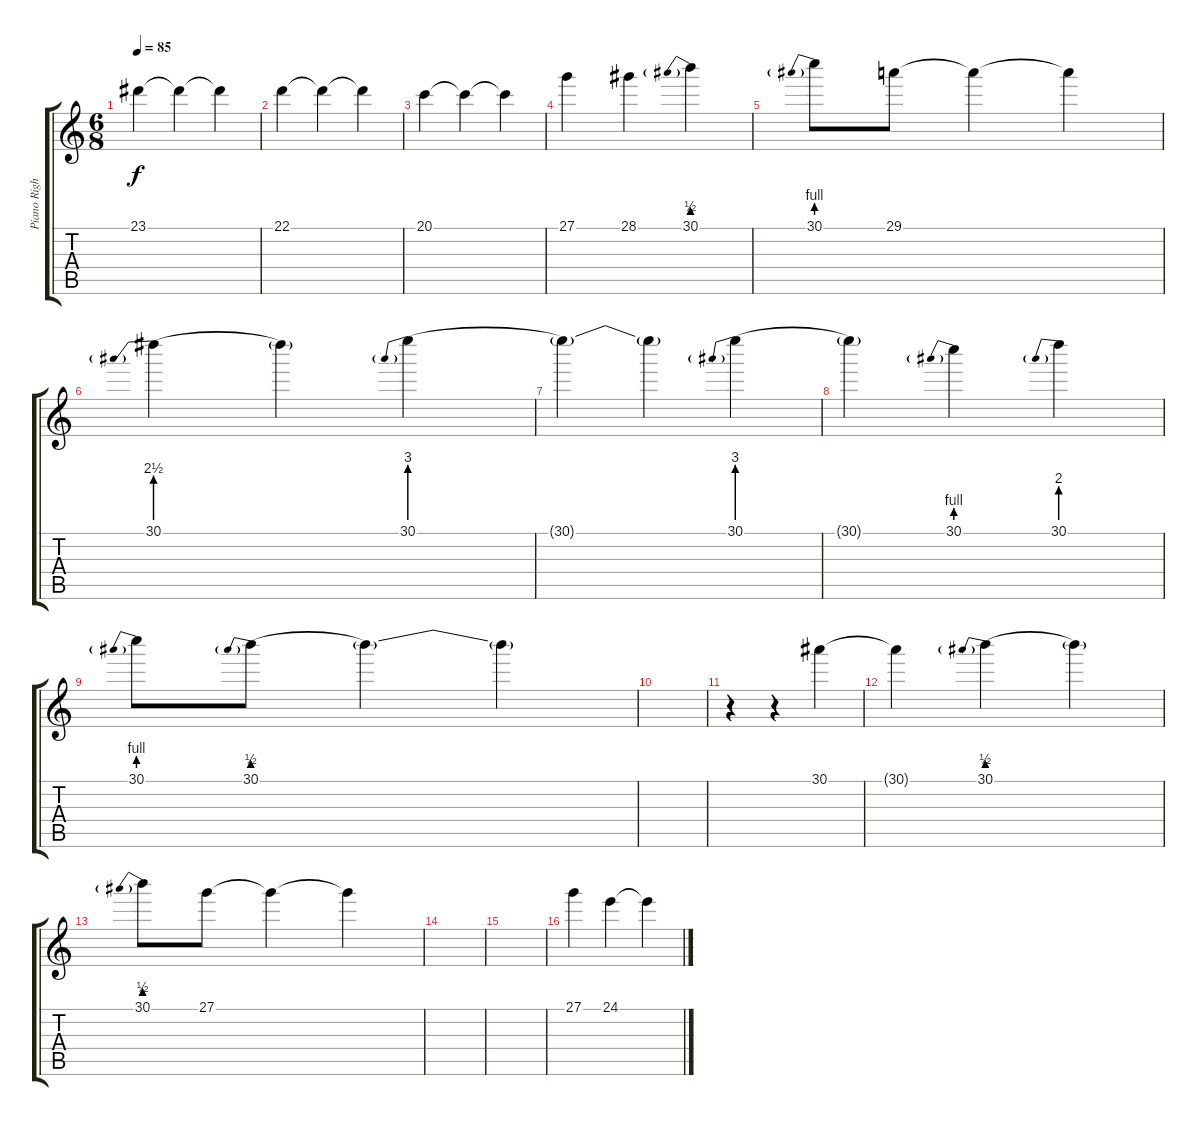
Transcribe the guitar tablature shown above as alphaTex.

\track ("Piano Right Hand" "Piano Righ") {instrument brightacousticpiano}
\staff {score tabs}
\tuning (E4 B3 G3 D3 A2 E2) {hide}
\ts (6 8)
\tempo 85
\clef g2
\ks c
23.1.4{dy f} 23.1{t}.4 23.1{t}.4 |
22.1.4 22.1{t}.4 22.1{t}.4 |
20.1.4 20.1{t}.4 20.1{t}.4 |
27.1.4 28.1.4 30.1{be (prebend 0 2 60 2)}.4 |
30.1{be (prebend 0 4 60 4)}.8 29.1.8 29.1{t}.4 29.1{t}.4 |
30.1{be (prebend 0 10 60 10)}.4 30.1{t}.4 30.1{be (prebend 0 12 60 12)}.4 |
30.1{t}.4 30.1{t}.4 30.1{be (prebend 0 12 60 12)}.4 |
30.1{t}.4 30.1{be (prebend 0 4 60 4)}.4 30.1{be (prebend 0 8 60 8)}.4 |
30.1{be (prebend 0 4 60 4)}.8 30.1{be (prebend 0 2 60 2)}.8 30.1{t}.4 30.1{t}.4 |
|
r.4 r.4 30.1.4 |
30.1{t}.4 30.1{be (prebend 0 2 60 2)}.4 30.1{t}.4 |
30.1{be (prebend 0 2 60 2)}.8 27.1.8 27.1{t}.4 27.1{t}.4 |
|
|
27.1.4 24.1.4 24.1{t}.4
